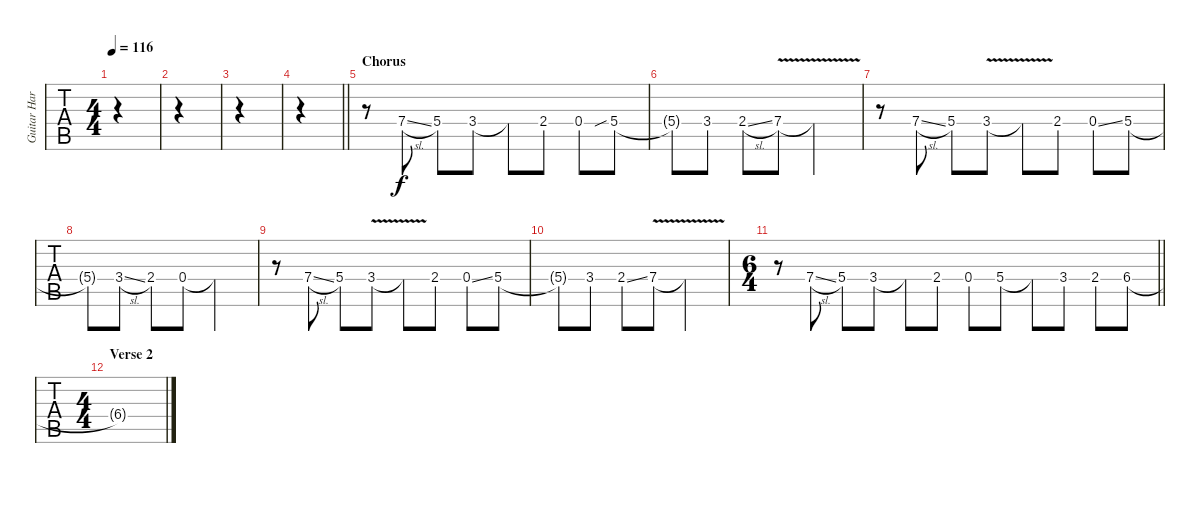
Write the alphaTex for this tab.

\track ("Guitar Harmony (Tr. 12A)" "Guitar Har") {instrument distortionguitar}
\staff {tabs}
\tuning (E4 B3 G3 D3 A2 E2) {hide}
\ts (4 4)
\tempo 116
\clef g2
\ks c
|
|
|
\barLineRight lightlight
|
\section ("" "Chorus")
r.8 7.4{sl}.8 5.4.8 3.4.8 3.4{t}.8 2.4.8 0.4.8 5.4{sib}.8 |
5.4{t}.8 3.4.8 2.4{sl}.8 7.4{v}.8 7.4{t}.2 |
r.8 7.4{sl}.8 5.4.8 3.4{v}.8 3.4{t}.8 2.4.8 0.4{ss}.8 5.4.8 |
5.4{t}.8 3.4{sl}.8 2.4.8 0.4.8 0.4{t}.2 |
r.8 7.4{sl}.8 5.4.8 3.4{v}.8 3.4{t}.8 2.4.8 0.4{ss}.8 5.4.8 |
5.4{t}.8 3.4.8 2.4{ss}.8 7.4{v}.8 7.4{t}.2 |
\ts (6 4)
\barLineRight lightlight
r.8 7.4{sl}.8 5.4.8 3.4.8 3.4{t}.8 2.4.8 0.4.8 5.4.8 5.4{t}.8 3.4.8 2.4.8 6.4.8 |
\ts (4 4)
\section ("" "Verse 2")
6.4{t}.1
